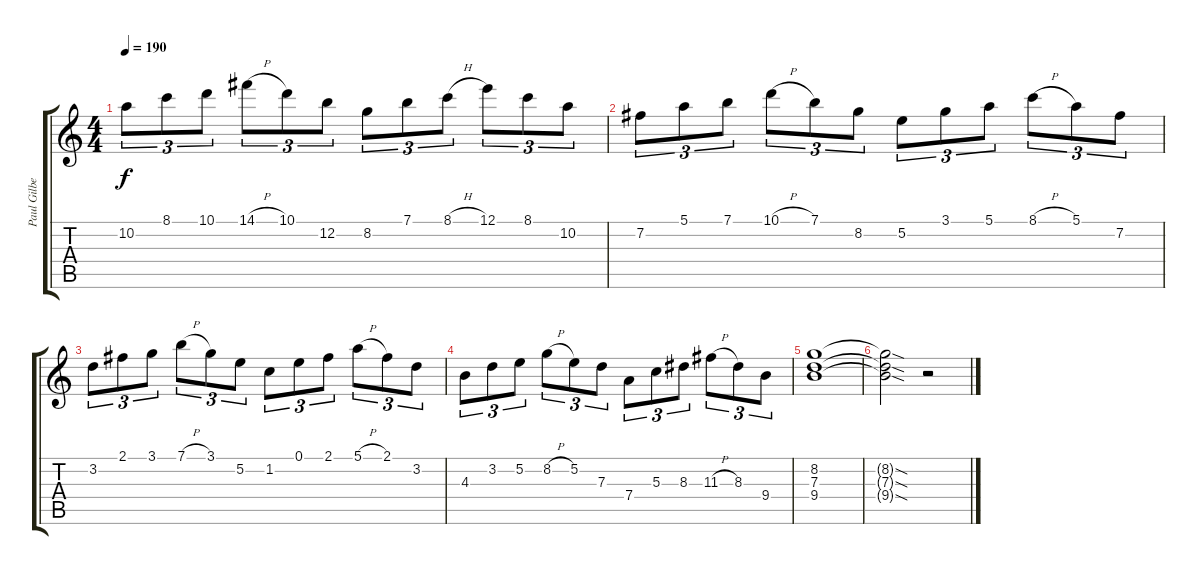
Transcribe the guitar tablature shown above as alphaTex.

\track ("Paul Gilbert (Lead Guitar)" "Paul Gilbe") {instrument distortionguitar}
\staff {score tabs}
\tuning (E4 B3 G3 D3 A2 E2) {hide}
\ts (4 4)
\tempo 190
\clef g2
\ks c
10.2.8{tu (3 2) dy f} 8.1.8{tu (3 2)} 10.1.8{tu (3 2)} 14.1{h}.8{tu (3 2)} 10.1.8{tu (3 2)} 12.2.8{tu (3 2)} 8.2.8{tu (3 2)} 7.1.8{tu (3 2)} 8.1{h}.8{tu (3 2)} 12.1.8{tu (3 2)} 8.1.8{tu (3 2)} 10.2.8{tu (3 2)} |
7.2.8{tu (3 2)} 5.1.8{tu (3 2)} 7.1.8{tu (3 2)} 10.1{h}.8{tu (3 2)} 7.1.8{tu (3 2)} 8.2.8{tu (3 2)} 5.2.8{tu (3 2)} 3.1.8{tu (3 2)} 5.1.8{tu (3 2)} 8.1{h}.8{tu (3 2)} 5.1.8{tu (3 2)} 7.2.8{tu (3 2)} |
3.2.8{tu (3 2)} 2.1.8{tu (3 2)} 3.1.8{tu (3 2)} 7.1{h}.8{tu (3 2)} 3.1.8{tu (3 2)} 5.2.8{tu (3 2)} 1.2.8{tu (3 2)} 0.1.8{tu (3 2)} 2.1.8{tu (3 2)} 5.1{h}.8{tu (3 2)} 2.1.8{tu (3 2)} 3.2.8{tu (3 2)} |
4.3.8{tu (3 2)} 3.2.8{tu (3 2)} 5.2.8{tu (3 2)} 8.2{h}.8{tu (3 2)} 5.2.8{tu (3 2)} 7.3.8{tu (3 2)} 7.4.8{tu (3 2)} 5.3.8{tu (3 2)} 8.3.8{tu (3 2)} 11.3{h}.8{tu (3 2)} 8.3.8{tu (3 2)} 9.4.8{tu (3 2)} |
(8.2 7.3 9.4).1 |
(8.2{sod t} 7.3{sod t} 9.4{sod t}).2 r.2
